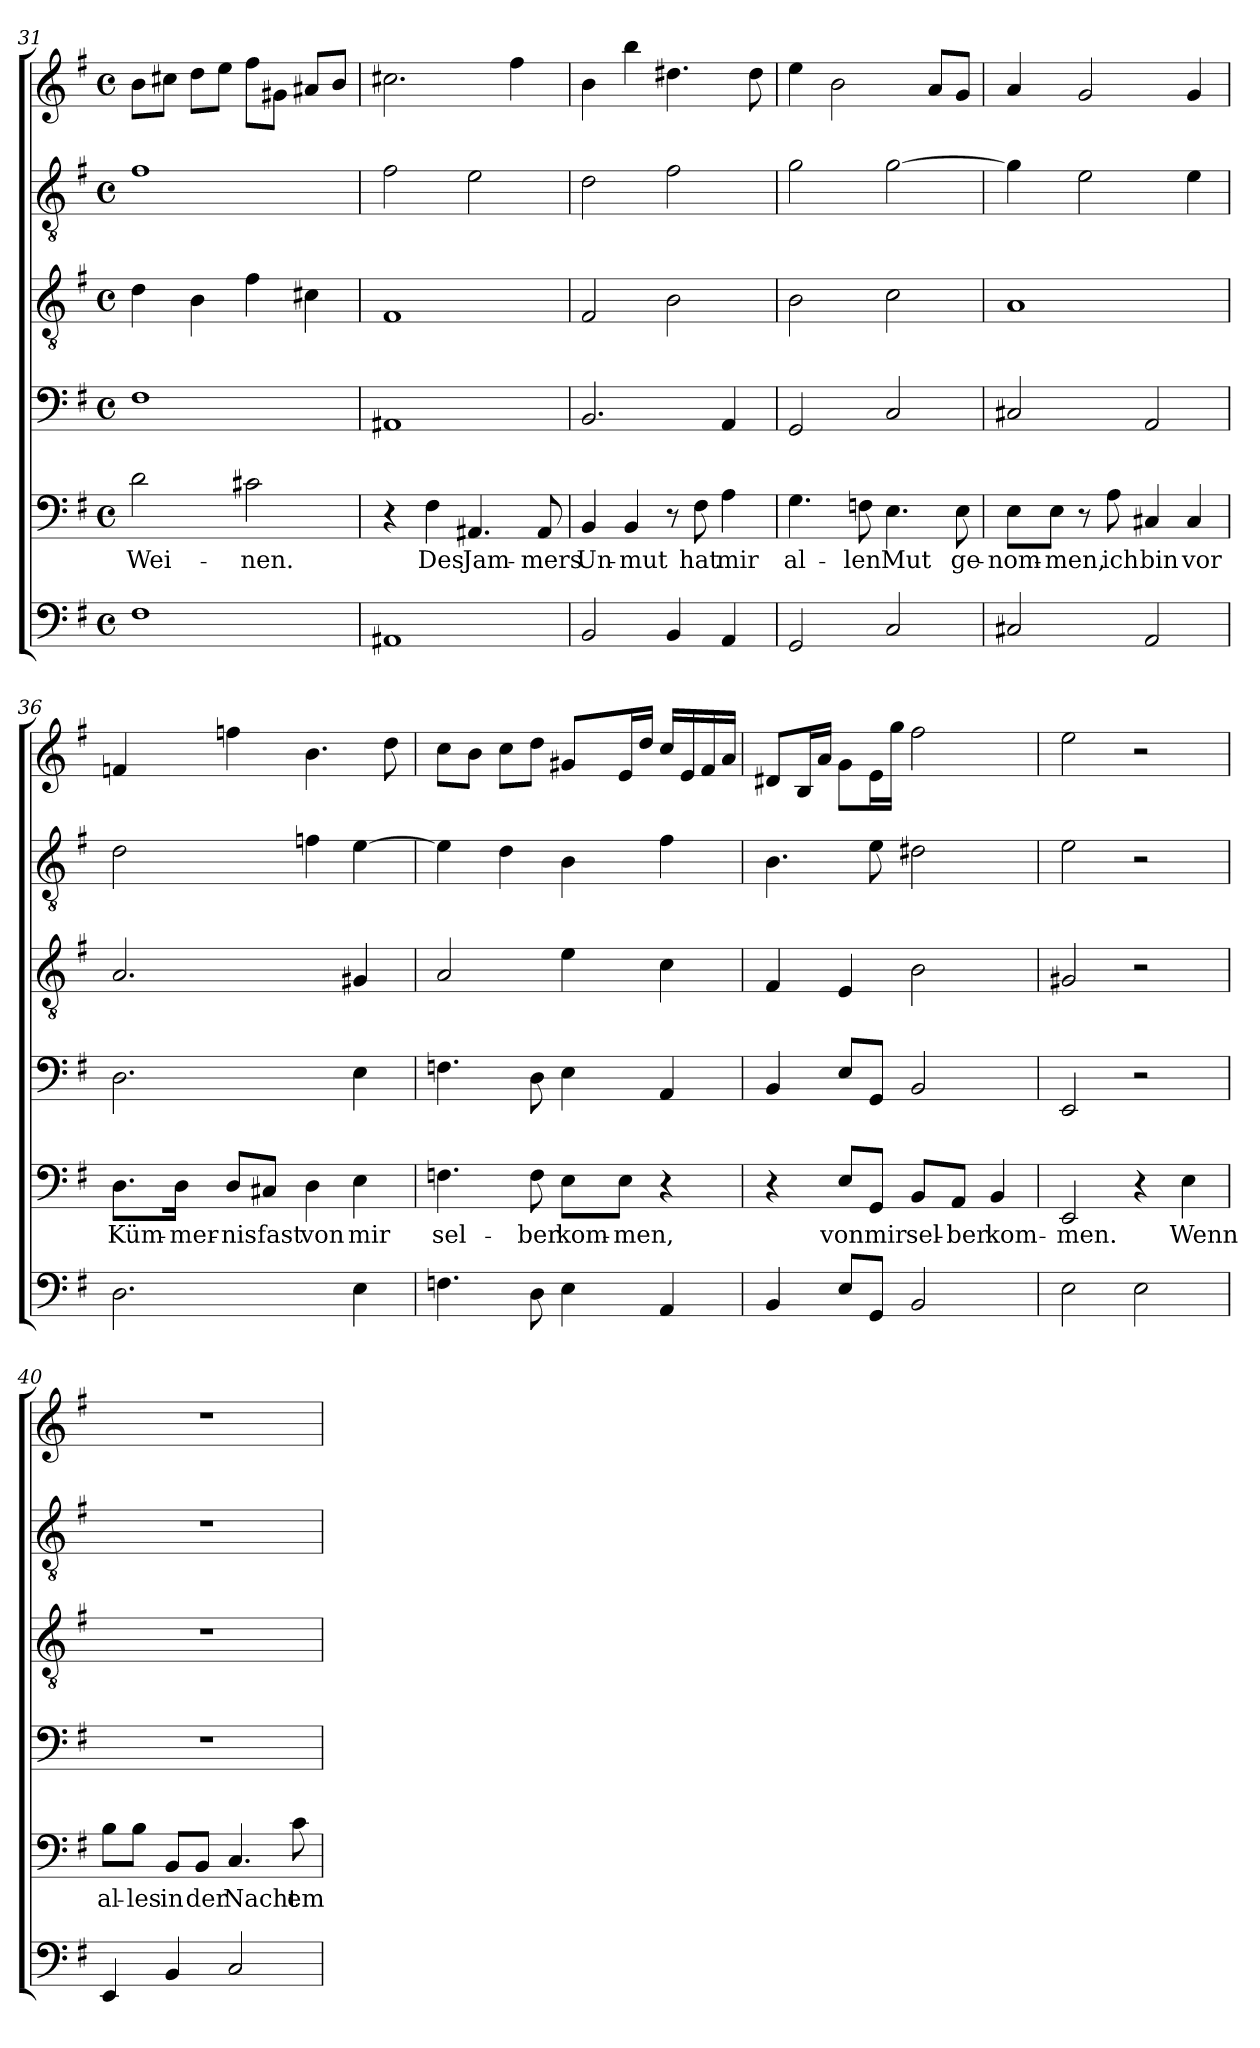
**kern	**kern	**text	**kern	**kern	**kern	**kern
*part6	*part5	*part5	*part4	*part3	*part2	*part1
*staff6	*staff5	*staff5	*staff4	*staff3	*staff2	*staff1
*clefF4	*clefF4	*	*clefF4	*clefGv2	*clefGv2	*clefG2
*k[f#]	*k[f#]	*	*k[f#]	*k[f#]	*k[f#]	*k[f#]
*e:	*e:	*	*e:	*e:	*e:	*e:
*M4/4	*M4/4	*	*M4/4	*M4/4	*M4/4	*M4/4
*met(c)	*met(c)	*	*met(c)	*met(c)	*met(c)	*met(c)
=31	=31	=31	=31	=31	=31	=31
!	!	!LO:LY:b	!	!	!	!
1F#	2d\	Wei-	1F#	4d\	1f#	8b\L
.	.	.	.	.	.	8cc#X\J
.	.	.	.	4B\	.	8dd\L
.	.	.	.	.	.	8ee\J
!	!	!LO:LY:b	!	!	!	!
.	2c#X\	-nen.	.	4f#\	.	8ff#\L
.	.	.	.	.	.	8g#X\J
.	.	.	.	4c#X\	.	8a#X/L
.	.	.	.	.	.	8b/J
=32	=32	=32	=32	=32	=32	=32
1AA#X	4r	.	1AA#X	1F#	2f#\	2.cc#X\
!	!	!LO:LY:b	!	!	!	!
.	4F#\	Des	.	.	.	.
!	!	!LO:LY:b	!	!	!	!
.	4.AA#X/	Jam-	.	.	2e\	.
.	.	.	.	.	.	4ff#\
!	!	!LO:LY:b	!	!	!	!
.	8AA#/	-mers	.	.	.	.
=33	=33	=33	=33	=33	=33	=33
!	!	!LO:LY:b	!	!	!	!
2BB/	4BB/	Un-	2.BB/	2F#/	2d\	4b\
!	!	!LO:LY:b	!	!	!	!
.	4BB/	-mut	.	.	.	4bb\
4BB/	8r	.	.	2B\	2f#\	4.dd#X\
!	!	!LO:LY:b	!	!	!	!
.	8F#\	hat	.	.	.	.
!	!	!LO:LY:b	!	!	!	!
4AA/	4A\	mir	4AA/	.	.	.
.	.	.	.	.	.	8dd#\
=34	=34	=34	=34	=34	=34	=34
!	!	!LO:LY:b	!	!	!	!
2GG/	4.G\	al-	2GG/	2B\	2g\	4ee\
.	.	.	.	.	.	2b\
!	!	!LO:LY:b	!	!	!	!
.	8Fn\	-len	.	.	.	.
!	!	!LO:LY:b	!	!	!	!
2C/	4.E\	Mut	2C/	2c\	[2g\	.
.	.	.	.	.	.	8a/L
!	!	!LO:LY:b	!	!	!	!
.	8E\	ge-	.	.	.	8g/J
=35	=35	=35	=35	=35	=35	=35
!	!	!LO:LY:b	!	!	!	!
2C#X/	8E\L	-nom-	2C#X/	1A	4g\]	4a/
!	!	!LO:LY:b	!	!	!	!
.	8E\J	-men,	.	.	.	.
.	8r	.	.	.	2e\	2g/
!	!	!LO:LY:b	!	!	!	!
.	8A\	ich	.	.	.	.
!	!	!LO:LY:b	!	!	!	!
2AA/	4C#X/	bin	2AA/	.	.	.
!	!	!LO:LY:b	!	!	!	!
.	4C#/	vor	.	.	4e\	4g/
!!LO:LB:g=z
=36	=36	=36	=36	=36	=36	=36
!	!	!LO:LY:b	!	!	!	!
2.D\	8.D\L	Küm-	2.D\	2.A/	2d\	4fn/
!	!	!LO:LY:b	!	!	!	!
.	16D\Jk	-mer-	.	.	.	.
!	!	!LO:LY:b	!	!	!	!
.	8D/L	-nis	.	.	.	4ffn\
!	!	!LO:LY:b	!	!	!	!
.	8C#X/J	fast	.	.	.	.
!	!	!LO:LY:b	!	!	!	!
.	4D\	von	.	.	4fn\	4.b\
!	!	!LO:LY:b	!	!	!	!
4E\	4E\	mir	4E\	4G#X/	[4e\	.
.	.	.	.	.	.	8dd\
=37	=37	=37	=37	=37	=37	=37
!	!	!LO:LY:b	!	!	!	!
4.Fn\	4.Fn\	sel-	4.Fn\	2A/	4e\]	8cc\L
.	.	.	.	.	.	8b\J
.	.	.	.	.	4d\	8cc\L
!	!	!LO:LY:b	!	!	!	!
8D\	8F\	-ber	8D\	.	.	8dd\J
!	!	!LO:LY:b	!	!	!	!
4E\	8E\L	kom-	4E\	4e\	4B\	8g#X/L
!	!	!LO:LY:b	!	!	!	!
.	8E\J	-men,	.	.	.	16e/L
.	.	.	.	.	.	16dd/JJ
4AA/	4r	.	4AA/	4c\	4f#\	16cc/LL
.	.	.	.	.	.	16e/
.	.	.	.	.	.	16f#/
.	.	.	.	.	.	16a/JJ
=38	=38	=38	=38	=38	=38	=38
4BB/	4r	.	4BB/	4F#/	4.B\	8d#X/L
.	.	.	.	.	.	16B/L
.	.	.	.	.	.	16a/JJ
!	!	!LO:LY:b	!	!	!	!
8E/L	8E/L	von	8E/L	4E/	.	8g\L
!	!	!LO:LY:b	!	!	!	!
8GG/J	8GG/J	mir	8GG/J	.	8e\	16e\L
.	.	.	.	.	.	16gg\JJ
!	!	!LO:LY:b	!	!	!	!
2BB/	8BB/L	sel-	2BB/	2B\	2d#X\	2ff#\
!	!	!LO:LY:b	!	!	!	!
.	8AA/J	-ber	.	.	.	.
!	!	!LO:LY:b	!	!	!	!
.	4BB/	kom-	.	.	.	.
=39	=39	=39	=39	=39	=39	=39
!	!	!LO:LY:b	!	!	!	!
2E\	2EE/	-men.	2EE/	2G#X/	2e\	2ee\
2E\	4r	.	2r	2r	2r	2r
!	!	!LO:LY:b	!	!	!	!
.	4E\	Wenn	.	.	.	.
!!LO:PB:g=z
=40	=40	=40	=40	=40	=40	=40
!	!	!LO:LY:b	!	!	!	!
4EE/	8B\L	al-	1r	1r	1r	1r
!	!	!LO:LY:b	!	!	!	!
.	8B\J	-les	.	.	.	.
!	!	!LO:LY:b	!	!	!	!
4BB/	8BB/L	in	.	.	.	.
!	!	!LO:LY:b	!	!	!	!
.	8BB/J	der	.	.	.	.
!	!	!LO:LY:b	!	!	!	!
2C/	4.C/	Nacht	.	.	.	.
!	!	!LO:LY:b	!	!	!	!
.	8c\	em-	.	.	.	.
=	=	=	=	=	=	=
*-	*-	*-	*-	*-	*-	*-
